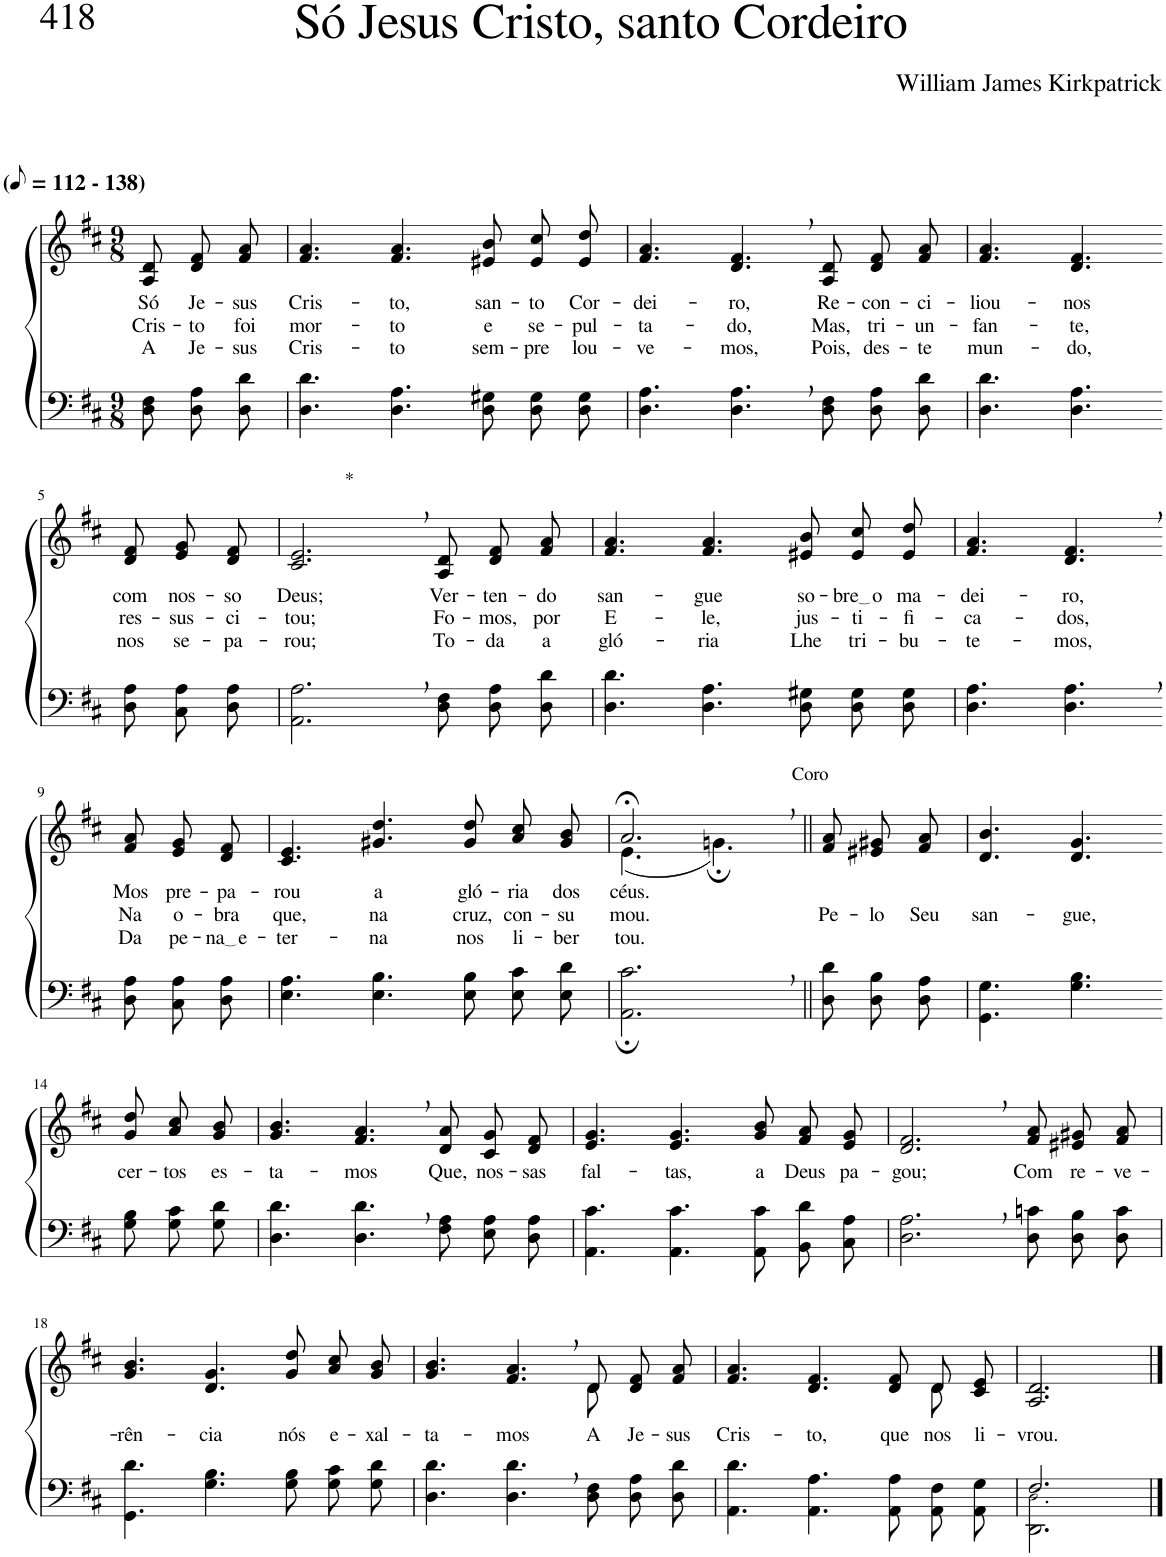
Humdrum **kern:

**kern	**kern	**text	**text	**text
*part2	*part1	*part1	*part1	*part1
*staff2	*staff1	*staff1	*staff1	*staff1
*I"Parte III e IV	*I"Parte I e II	*	*	*
*clefF4	*clefG2	*	*	*
*k[f#c#]	*k[f#c#]	*	*	*
*M9/8	*M9/8	*	*	*
*MM56	*MM56	*	*	*
=1	=1	=1	=1	=1
!	!LO:TX:a:B:t=(	!	!	!
!	!LO:TX:a:B:t=- 138)	!	!	!
!	!	!LO:LY:b	!LO:LY:b	!LO:LY:b
8D\ 8F#\L	8A/ 8d/L	Só	Cris-	A
!	!	!LO:LY:b	!LO:LY:b	!LO:LY:b
8D\ 8A\	8d/ 8f#/	Je-	-to	Je-
!	!	!LO:LY:b	!LO:LY:b	!LO:LY:b
8D\ 8d\J	8f#/ 8a/J	-sus	foi	-sus
=2	=2	=2	=2	=2
!	!	!LO:LY:b	!LO:LY:b	!LO:LY:b
4.D\ 4.d\	4.f#/ 4.a/	Cris-	mor-	Cris-
!	!	!LO:LY:b	!LO:LY:b	!LO:LY:b
4.D\ 4.A\	4.f#/ 4.a/	-to,	-to	-to
!	!	!LO:LY:b	!LO:LY:b	!LO:LY:b
8D\ 8G#X\L	8e#X/ 8b/L	san-	e	sem-
!	!	!LO:LY:b	!LO:LY:b	!LO:LY:b
8D\ 8G#\	8e#/ 8cc#/	-to	se-	-pre
!	!	!LO:LY:b	!LO:LY:b	!LO:LY:b
8D\ 8G#\J	8e#/ 8dd/J	Cor-	-pul-	lou-
=3	=3	=3	=3	=3
!	!	!LO:LY:b	!LO:LY:b	!LO:LY:b
4.D\ 4.A\	4.f#/ 4.a/	-dei-	-ta-	-ve-
!	!	!LO:LY:b	!LO:LY:b	!LO:LY:b
4.D\, 4.A\,	4.d/, 4.f#/,	-ro,	-do,	-mos,
!	!	!LO:LY:b	!LO:LY:b	!LO:LY:b
8D\ 8F#\L	8A/ 8d/L	Re-	Mas,	Pois,
!	!	!LO:LY:b	!LO:LY:b	!LO:LY:b
8D\ 8A\	8d/ 8f#/	-con-	tri-	des-
!	!	!LO:LY:b	!LO:LY:b	!LO:LY:b
8D\ 8d\J	8f#/ 8a/J	-ci-	-un-	-te
=4	=4	=4	=4	=4
!	!	!LO:LY:b	!LO:LY:b	!LO:LY:b
4.D\ 4.d\	4.f#/ 4.a/	-liou-	-fan-	mun-
!	!	!LO:LY:b	!LO:LY:b	!LO:LY:b
4.D\ 4.A\	4.d/ 4.f#/	-nos	-te,	-do,
!!LO:LB:g=z
=5-	=5-	=5-	=5-	=5-
!	!	!LO:LY:b	!LO:LY:b	!LO:LY:b
8D\ 8A\L	8d/ 8f#/L	com	res-	nos
!	!	!LO:LY:b	!LO:LY:b	!LO:LY:b
8C#\ 8A\	8e/ 8g/	nos-	-sus-	se-
!	!	!LO:LY:b	!LO:LY:b	!LO:LY:b
8D\ 8A\J	8d/ 8f#/J	-so	-ci-	-pa-
=6	=6	=6	=6	=6
!	!LO:TX:a:t=*	!	!	!
!	!	!LO:LY:b	!LO:LY:b	!LO:LY:b
2.AA\, 2.A\,	2.c#/, 2.e/,	Deus;	-tou;	-rou;
!	!	!LO:LY:b	!LO:LY:b	!LO:LY:b
8D\ 8F#\L	8A/ 8d/L	Ver-	Fo-	To-
!	!	!LO:LY:b	!LO:LY:b	!LO:LY:b
8D\ 8A\	8d/ 8f#/	-ten-	-mos,	-da
!	!	!LO:LY:b	!LO:LY:b	!LO:LY:b
8D\ 8d\J	8f#/ 8a/J	-do	por	a
=7	=7	=7	=7	=7
!	!	!LO:LY:b	!LO:LY:b	!LO:LY:b
4.D\ 4.d\	4.f#/ 4.a/	san-	E-	gló-
!	!	!LO:LY:b	!LO:LY:b	!LO:LY:b
4.D\ 4.A\	4.f#/ 4.a/	-gue	-le,	-ria
!	!	!LO:LY:b	!LO:LY:b	!LO:LY:b
8D\ 8G#X\L	8e#X/ 8b/L	so-	jus-	Lhe
!	!	!LO:LY:b	!LO:LY:b	!LO:LY:b
8D\ 8G#\	8e#/ 8cc#/	bre o	-ti-	tri-
!	!	!LO:LY:b	!LO:LY:b	!LO:LY:b
8D\ 8G#\J	8e#/ 8dd/J	ma-	-fi-	-bu-
=8	=8	=8	=8	=8
!	!	!LO:LY:b	!LO:LY:b	!LO:LY:b
4.D\ 4.A\	4.f#/ 4.a/	-dei-	-ca-	-te-
!	!	!LO:LY:b	!LO:LY:b	!LO:LY:b
4.D\, 4.A\,	4.d/, 4.f#/,	-ro,	-dos,	-mos,
!!LO:LB:g=z
=9-	=9-	=9-	=9-	=9-
!	!	!LO:LY:b	!LO:LY:b	!LO:LY:b
8D\ 8A\L	8f#/ 8a/L	Mos	Na	Da
!	!	!LO:LY:b	!LO:LY:b	!LO:LY:b
8C#\ 8A\	8e/ 8g/	pre-	o-	pe-
!	!	!LO:LY:b	!LO:LY:b	!LO:LY:b
8D\ 8A\J	8d/ 8f#/J	-pa-	-bra	na e
=10	=10	=10	=10	=10
!	!	!LO:LY:b	!LO:LY:b	!LO:LY:b
4.E\ 4.A\	4.c#/ 4.e/	-rou	que,	-ter-
!	!	!LO:LY:b	!LO:LY:b	!LO:LY:b
4.E\ 4.B\	4.g#X/ 4.dd/	a	na	-na
!	!	!LO:LY:b	!LO:LY:b	!LO:LY:b
8E\ 8B\L	8g#/ 8dd/L	gló-	cruz,	nos
!	!	!LO:LY:b	!LO:LY:b	!LO:LY:b
8E\ 8c#\	8a/ 8cc#/	-ria	con-	li-
!	!	!LO:LY:b	!LO:LY:b	!LO:LY:b
8E\ 8d\J	8g#/ 8b/J	dos	-su-	-ber-
=11	=11	=11	=11	=11
*	*^	*	*	*
!	!	!	!LO:LY:b	!LO:LY:b	!LO:LY:b
2.AA\;, 2.c#\;,	2.a;<,/	(4.e\	céus.	-mou.	-tou.
!	!	!LO:TX:a:t=Coro	!	!	!
.	.	4.gn;\)	.	.	.
=12||	=12||	=12||	=12||	=12||	=12||
!	!	!	!	!LO:LY:b	!
*	*v	*v	*	*	*
8D\ 8d\L	8f#/ 8a/L	.	Pe-	.
!	!	!	!LO:LY:b	!
8D\ 8B\	8e#X/ 8g#X/	.	-lo	.
!	!	!	!LO:LY:b	!
8D\ 8A\J	8f#/ 8a/J	.	Seu	.
=13	=13	=13	=13	=13
!	!	!	!LO:LY:b	!
4.GG\ 4.G\	4.d/ 4.b/	.	san-	.
!	!	!	!LO:LY:b	!
4.G\ 4.B\	4.d/ 4.g/	.	-gue,	.
!!LO:LB:g=z
=14-	=14-	=14-	=14-	=14-
!	!	!LO:LY:b	!	!
8G\ 8B\L	8g/ 8dd/L	cer-	.	.
!	!	!LO:LY:b	!	!
8G\ 8c#\	8a/ 8cc#/	-tos	.	.
!	!	!LO:LY:b	!	!
8G\ 8d\J	8g/ 8b/J	es-	.	.
=15	=15	=15	=15	=15
!	!	!LO:LY:b	!	!
4.D\ 4.d\	4.g/ 4.b/	-ta-	.	.
!	!	!LO:LY:b	!	!
4.D\, 4.d\,	4.f#/, 4.a/,	-mos	.	.
!	!	!LO:LY:b	!	!
8F#\ 8A\L	8d/ 8a/L	Que,	.	.
!	!	!LO:LY:b	!	!
8E\ 8A\	8c#/ 8g/	nos-	.	.
!	!	!LO:LY:b	!	!
8D\ 8A\J	8d/ 8f#/J	-sas	.	.
=16	=16	=16	=16	=16
!	!	!LO:LY:b	!	!
4.AA\ 4.c#\	4.e/ 4.g/	fal-	.	.
!	!	!LO:LY:b	!	!
4.AA\ 4.c#\	4.e/ 4.g/	-tas,	.	.
!	!	!LO:LY:b	!	!
8AA\ 8c#\L	8g/ 8b/L	a	.	.
!	!	!LO:LY:b	!	!
8BB\ 8d\	8f#/ 8a/	Deus	.	.
!	!	!LO:LY:b	!	!
8C#\ 8A\J	8e/ 8g/J	pa-	.	.
=17	=17	=17	=17	=17
!	!	!LO:LY:b	!	!
2.D\, 2.A\,	2.d/, 2.f#/,	-gou;	.	.
!	!	!LO:LY:b	!	!
8D\ 8cn\L	8f#/ 8a/L	Com	.	.
!	!	!LO:LY:b	!	!
8D\ 8B\	8e#X/ 8g#X/	re-	.	.
!	!	!LO:LY:b	!	!
8D\ 8c\J	8f#/ 8a/J	-ve-	.	.
!!LO:LB:g=z
=18	=18	=18	=18	=18
!	!	!LO:LY:b	!	!
4.GG\ 4.d\	4.g/ 4.b/	-rên-	.	.
!	!	!LO:LY:b	!	!
4.G\ 4.B\	4.d/ 4.g/	-cia	.	.
!	!	!LO:LY:b	!	!
8G\ 8B\L	8g/ 8dd/L	nós	.	.
!	!	!LO:LY:b	!	!
8G\ 8c#\	8a/ 8cc#/	e-	.	.
!	!	!LO:LY:b	!	!
8G\ 8d\J	8g/ 8b/J	-xal-	.	.
=19	=19	=19	=19	=19
!	!	!LO:LY:b	!	!
*	*^	*	*	*
4.D\ 4.d\	4.g/ 4.b/	2.ryy	-ta-	.	.
!	!	!	!LO:LY:b	!	!
4.D\, 4.d\,	4.f#/, 4.a/,	.	-mos	.	.
!	!	!	!LO:LY:b	!	!
8D\ 8F#\L	8d/L	8d\	A	.	.
!	!	!	!LO:LY:b	!	!
8D\ 8A\	8d/ 8f#/	4ryy	Je-	.	.
!	!	!	!LO:LY:b	!	!
8D\ 8d\J	8f#/ 8a/J	.	-sus	.	.
=20	=20	=20	=20	=20	=20
!	!	!	!LO:LY:b	!	!
4.AA\ 4.d\	4.f#/ 4.a/	2..ryy	Cris-	.	.
!	!	!	!LO:LY:b	!	!
4.AA\ 4.A\	4.d/ 4.f#/	.	-to,	.	.
!	!	!	!LO:LY:b	!	!
8AA\ 8A\L	8d/ 8f#/L	.	que	.	.
!	!	!	!LO:LY:b	!	!
8AA\ 8F#\	8d/	8d\	nos	.	.
!	!	!	!LO:LY:b	!	!
8AA\ 8G\J	8c#/ 8e/J	8ryy	li-	.	.
=21	=21	=21	=21	=21	=21
*^	*	*	*	*	*
!	!	!	!	!LO:LY:b	!	!
*	*	*v	*v	*	*	*
2.F#/	2.DD\ 2.D!\	2.A/ 2.d/	-vrou.	.	.
*v	*v	*	*	*	*
==	==	==	==	==
*-	*-	*-	*-	*-
